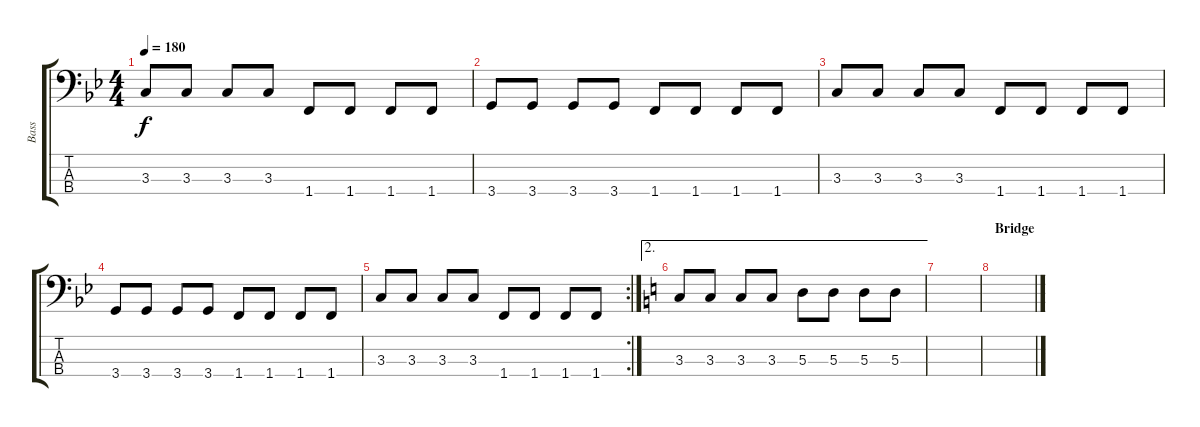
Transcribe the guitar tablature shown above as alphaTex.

\track ("Bass" "Bass") {instrument electricbasspick}
\staff {score tabs}
\tuning (G2 D2 A1 E1) {hide}
\ts (4 4)
\tempo 180
\clef f4
\ks bb
3.3.8{dy f} 3.3.8 3.3.8 3.3.8 1.4.8 1.4.8 1.4.8 1.4.8 |
3.4.8 3.4.8 3.4.8 3.4.8 1.4.8 1.4.8 1.4.8 1.4.8 |
3.3.8 3.3.8 3.3.8 3.3.8 1.4.8 1.4.8 1.4.8 1.4.8 |
3.4.8 3.4.8 3.4.8 3.4.8 1.4.8 1.4.8 1.4.8 1.4.8 |
\rc 2
3.3.8 3.3.8 3.3.8 3.3.8 1.4.8 1.4.8 1.4.8 1.4.8 |
\ae 2
\ks c
3.3.8 3.3.8 3.3.8 3.3.8 5.3.8 5.3.8 5.3.8 5.3.8 |
|
\section ("" "Bridge")
